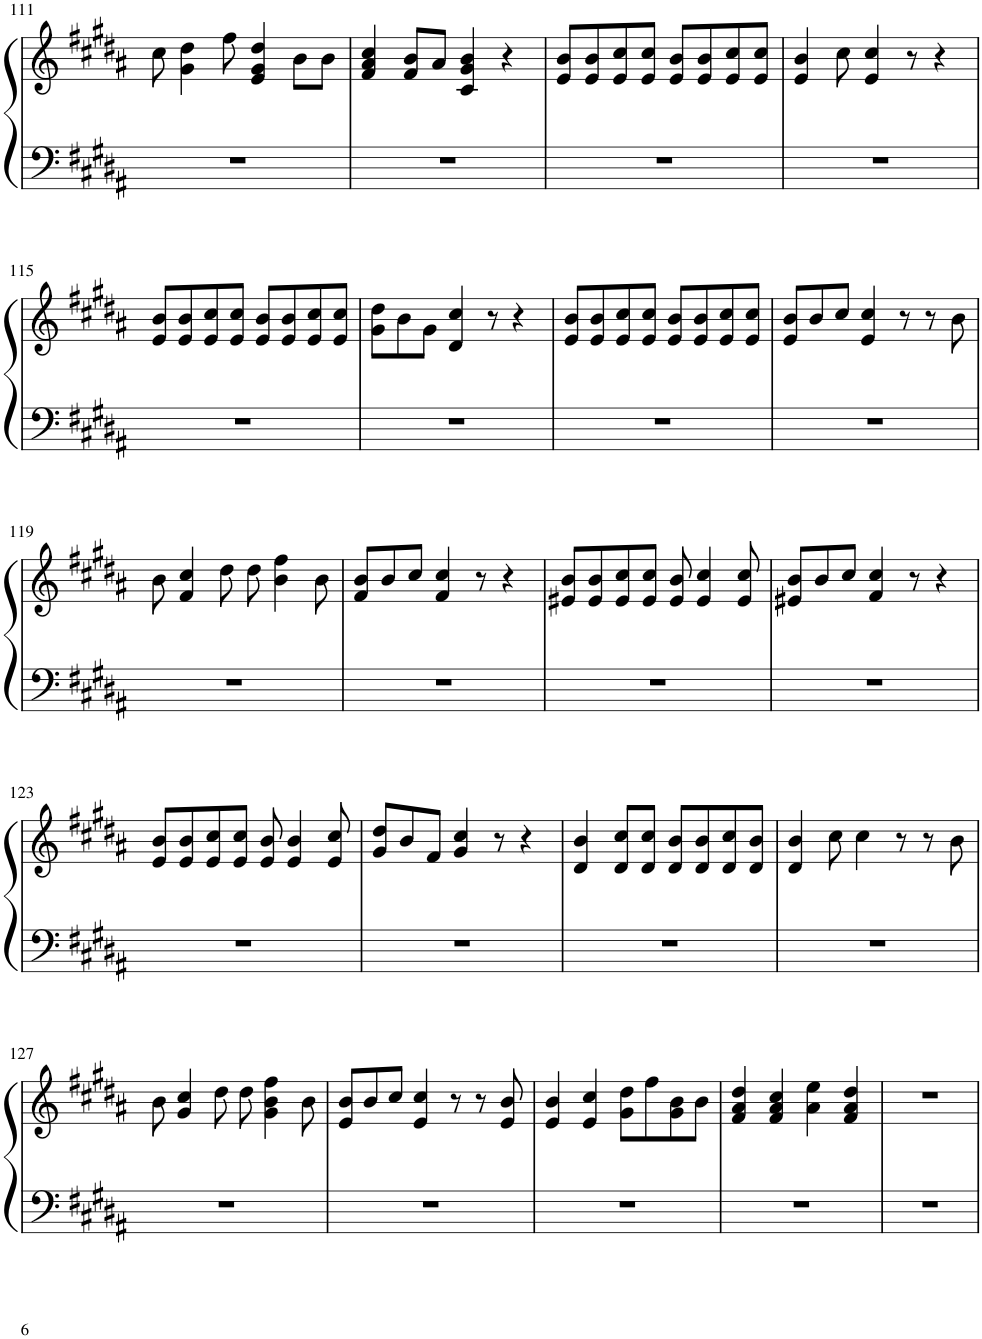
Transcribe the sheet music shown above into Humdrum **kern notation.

**kern	**kern
*part1	*part1
*staff2	*staff1
*I"Piano	*
*I'Pno.	*
!!LO:PB:g=z
*clefF4	*clefG2
*k[f#c#g#d#a#]	*k[f#c#g#d#a#]
*M4/4	*M4/4
=111	=111
1r	8cc#\
.	4g#\ 4dd#\
.	8ff#\
.	4e/ 4g#/ 4dd#/
.	8b\L
.	8b\J
=112	=112
1r	4f#/ 4a#/ 4cc#/
.	8f#/ 8b/L
.	8a#/J
.	4c#/ 4g#/ 4b/
.	4r
=113	=113
1r	8e/ 8b/L
.	8e/ 8b/
.	8e/ 8cc#/
.	8e/ 8cc#/J
.	8e/ 8b/L
.	8e/ 8b/
.	8e/ 8cc#/
.	8e/ 8cc#/J
=114	=114
1r	4e/ 4b/
.	8cc#\
.	4e/ 4cc#/
.	8r
.	4r
!!LO:LB:g=z
=115	=115
1r	8e/ 8b/L
.	8e/ 8b/
.	8e/ 8cc#/
.	8e/ 8cc#/J
.	8e/ 8b/L
.	8e/ 8b/
.	8e/ 8cc#/
.	8e/ 8cc#/J
=116	=116
1r	8g#\ 8dd#\L
.	8b\
.	8g#\J
.	4d#/ 4cc#/
.	8r
.	4r
=117	=117
1r	8e/ 8b/L
.	8e/ 8b/
.	8e/ 8cc#/
.	8e/ 8cc#/J
.	8e/ 8b/L
.	8e/ 8b/
.	8e/ 8cc#/
.	8e/ 8cc#/J
=118	=118
1r	8e/ 8b/L
.	8b/
.	8cc#/J
.	4e/ 4cc#/
.	8r
.	8r
.	8b\
!!LO:LB:g=z
=119	=119
1r	8b\
.	4f#/ 4cc#/
.	8dd#\
.	8dd#\
.	4b\ 4ff#\
.	8b\
=120	=120
1r	8f#/ 8b/L
.	8b/
.	8cc#/J
.	4f#/ 4cc#/
.	8r
.	4r
=121	=121
1r	8e#X/ 8b/L
.	8e#/ 8b/
.	8e#/ 8cc#/
.	8e#/ 8cc#/J
.	8e#/ 8b/
.	4e#/ 4cc#/
.	8e#/ 8cc#/
=122	=122
1r	8e#X/ 8b/L
.	8b/
.	8cc#/J
.	4f#/ 4cc#/
.	8r
.	4r
!!LO:LB:g=z
=123	=123
1r	8e/ 8b/L
.	8e/ 8b/
.	8e/ 8cc#/
.	8e/ 8cc#/J
.	8e/ 8b/
.	4e/ 4b/
.	8e/ 8cc#/
=124	=124
1r	8g#/ 8dd#/L
.	8b/
.	8f#/J
.	4g#/ 4cc#/
.	8r
.	4r
=125	=125
1r	4d#/ 4b/
.	8d#/ 8cc#/L
.	8d#/ 8cc#/J
.	8d#/ 8b/L
.	8d#/ 8b/
.	8d#/ 8cc#/
.	8d#/ 8b/J
=126	=126
1r	4d#/ 4b/
.	8cc#\
.	4cc#\
.	8r
.	8r
.	8b\
!!LO:LB:g=z
=127	=127
1r	8b\
.	4g#/ 4cc#/
.	8dd#\
.	8dd#\
.	4g#\ 4b\ 4ff#\
.	8b\
=128	=128
1r	8e/ 8b/L
.	8b/
.	8cc#/J
.	4e/ 4cc#/
.	8r
.	8r
.	8e/ 8b/
=129	=129
1r	4e/ 4b/
.	4e/ 4cc#/
.	8g#\ 8dd#\L
.	8ff#\
.	8g#\ 8b\
.	8b\J
=130	=130
1r	4f#/ 4a#/ 4dd#/
.	4f#/ 4a#/ 4cc#/
.	4a#\ 4ee\
.	4f#/ 4a#/ 4dd#/
=131	=131
1r	1r
=	=
*-	*-
